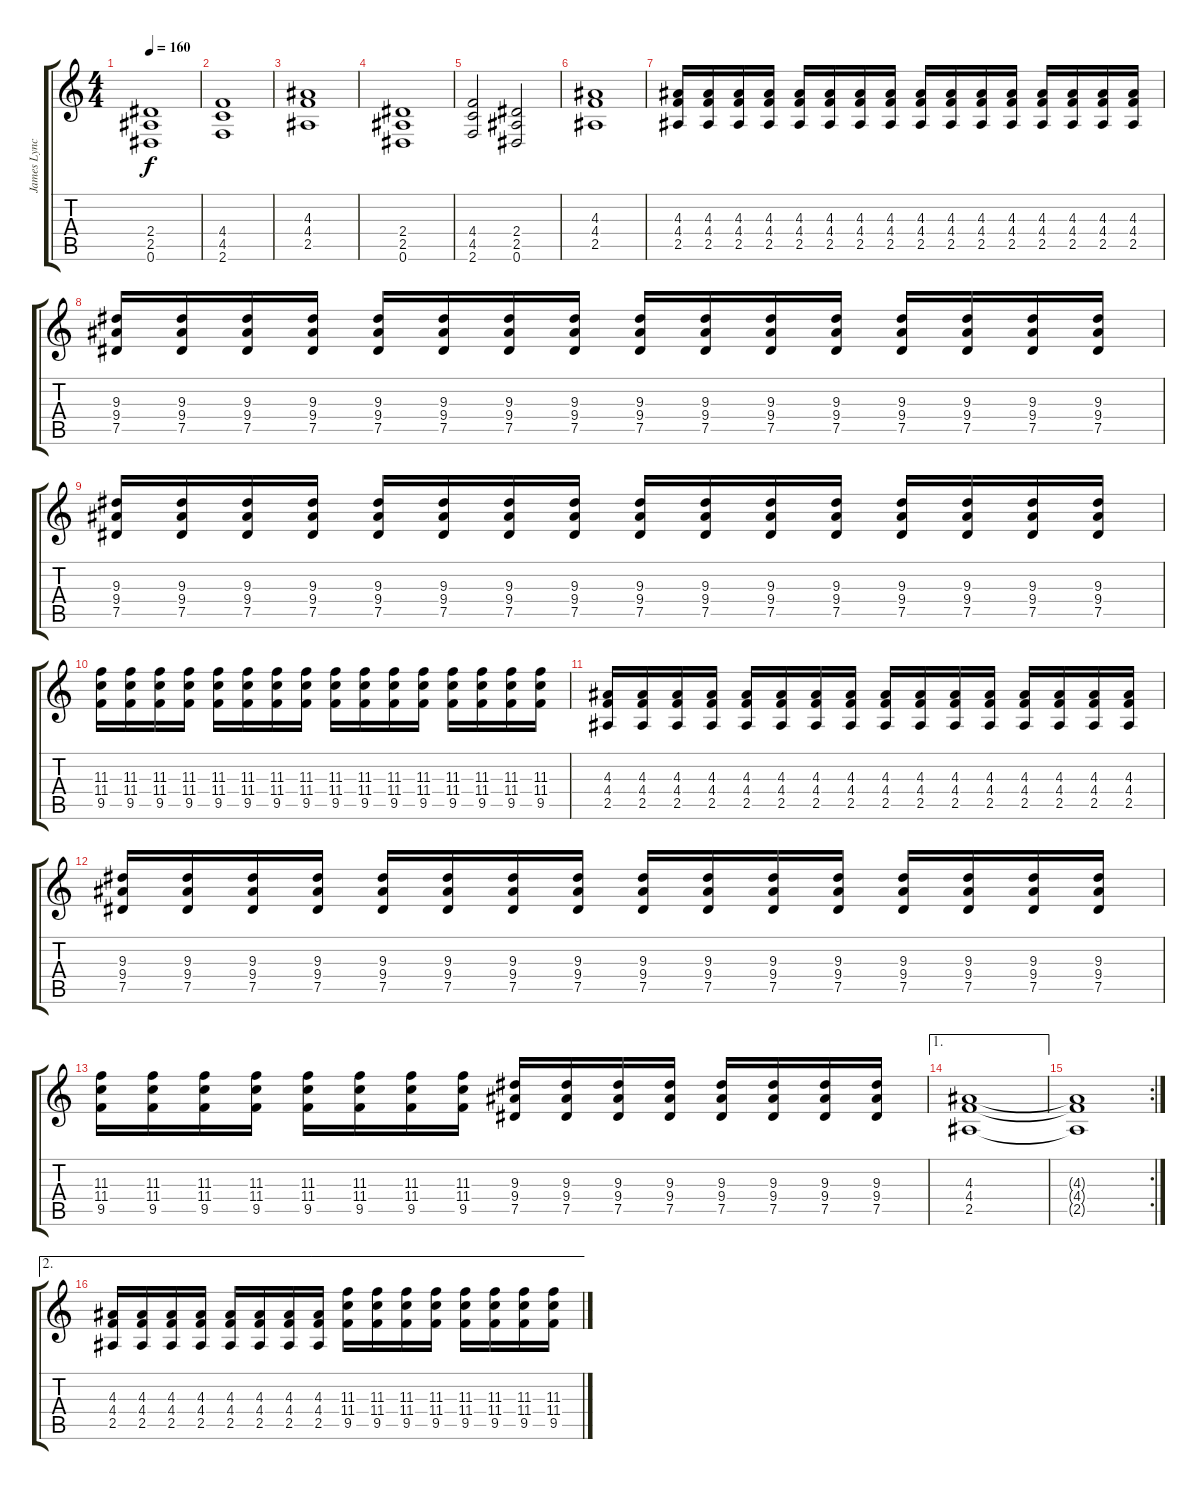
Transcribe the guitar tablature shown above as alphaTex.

\track ("James Lynch" "James Lync") {instrument distortionguitar}
\staff {score tabs}
\tuning (Eb4 Bb3 Gb3 Db3 Ab2 Eb2) {hide}
\ts (4 4)
\tempo 160
\clef g2
\ks c
(2.4 2.5 0.6).1{dy f} |
(4.4 4.5 2.6).1 |
(4.3 4.4 2.5).1 |
(2.4 2.5 0.6).1 |
(4.4 4.5 2.6).2 (2.4 2.5 0.6).2 |
(4.3 4.4 2.5).1 |
(4.3 4.4 2.5).16 (4.3 4.4 2.5).16 (4.3 4.4 2.5).16 (4.3 4.4 2.5).16 (4.3 4.4 2.5).16 (4.3 4.4 2.5).16 (4.3 4.4 2.5).16 (4.3 4.4 2.5).16 (4.3 4.4 2.5).16 (4.3 4.4 2.5).16 (4.3 4.4 2.5).16 (4.3 4.4 2.5).16 (4.3 4.4 2.5).16 (4.3 4.4 2.5).16 (4.3 4.4 2.5).16 (4.3 4.4 2.5).16 |
(9.3 9.4 7.5).16 (9.3 9.4 7.5).16 (9.3 9.4 7.5).16 (9.3 9.4 7.5).16 (9.3 9.4 7.5).16 (9.3 9.4 7.5).16 (9.3 9.4 7.5).16 (9.3 9.4 7.5).16 (9.3 9.4 7.5).16 (9.3 9.4 7.5).16 (9.3 9.4 7.5).16 (9.3 9.4 7.5).16 (9.3 9.4 7.5).16 (9.3 9.4 7.5).16 (9.3 9.4 7.5).16 (9.3 9.4 7.5).16 |
(9.3 9.4 7.5).16 (9.3 9.4 7.5).16 (9.3 9.4 7.5).16 (9.3 9.4 7.5).16 (9.3 9.4 7.5).16 (9.3 9.4 7.5).16 (9.3 9.4 7.5).16 (9.3 9.4 7.5).16 (9.3 9.4 7.5).16 (9.3 9.4 7.5).16 (9.3 9.4 7.5).16 (9.3 9.4 7.5).16 (9.3 9.4 7.5).16 (9.3 9.4 7.5).16 (9.3 9.4 7.5).16 (9.3 9.4 7.5).16 |
(11.3 11.4 9.5).16 (11.3 11.4 9.5).16 (11.3 11.4 9.5).16 (11.3 11.4 9.5).16 (11.3 11.4 9.5).16 (11.3 11.4 9.5).16 (11.3 11.4 9.5).16 (11.3 11.4 9.5).16 (11.3 11.4 9.5).16 (11.3 11.4 9.5).16 (11.3 11.4 9.5).16 (11.3 11.4 9.5).16 (11.3 11.4 9.5).16 (11.3 11.4 9.5).16 (11.3 11.4 9.5).16 (11.3 11.4 9.5).16 |
(4.3 4.4 2.5).16 (4.3 4.4 2.5).16 (4.3 4.4 2.5).16 (4.3 4.4 2.5).16 (4.3 4.4 2.5).16 (4.3 4.4 2.5).16 (4.3 4.4 2.5).16 (4.3 4.4 2.5).16 (4.3 4.4 2.5).16 (4.3 4.4 2.5).16 (4.3 4.4 2.5).16 (4.3 4.4 2.5).16 (4.3 4.4 2.5).16 (4.3 4.4 2.5).16 (4.3 4.4 2.5).16 (4.3 4.4 2.5).16 |
(9.3 9.4 7.5).16 (9.3 9.4 7.5).16 (9.3 9.4 7.5).16 (9.3 9.4 7.5).16 (9.3 9.4 7.5).16 (9.3 9.4 7.5).16 (9.3 9.4 7.5).16 (9.3 9.4 7.5).16 (9.3 9.4 7.5).16 (9.3 9.4 7.5).16 (9.3 9.4 7.5).16 (9.3 9.4 7.5).16 (9.3 9.4 7.5).16 (9.3 9.4 7.5).16 (9.3 9.4 7.5).16 (9.3 9.4 7.5).16 |
(11.3 11.4 9.5).16 (11.3 11.4 9.5).16 (11.3 11.4 9.5).16 (11.3 11.4 9.5).16 (11.3 11.4 9.5).16 (11.3 11.4 9.5).16 (11.3 11.4 9.5).16 (11.3 11.4 9.5).16 (9.3 9.4 7.5).16 (9.3 9.4 7.5).16 (9.3 9.4 7.5).16 (9.3 9.4 7.5).16 (9.3 9.4 7.5).16 (9.3 9.4 7.5).16 (9.3 9.4 7.5).16 (9.3 9.4 7.5).16 |
\ae 1
(4.3 4.4 2.5).1 |
\rc 2
(4.3{t} 4.4{t} 2.5{t}).1 |
\ae 2
(4.3 4.4 2.5).16 (4.3 4.4 2.5).16 (4.3 4.4 2.5).16 (4.3 4.4 2.5).16 (4.3 4.4 2.5).16 (4.3 4.4 2.5).16 (4.3 4.4 2.5).16 (4.3 4.4 2.5).16 (11.3 11.4 9.5).16 (11.3 11.4 9.5).16 (11.3 11.4 9.5).16 (11.3 11.4 9.5).16 (11.3 11.4 9.5).16 (11.3 11.4 9.5).16 (11.3 11.4 9.5).16 (11.3 11.4 9.5).16
